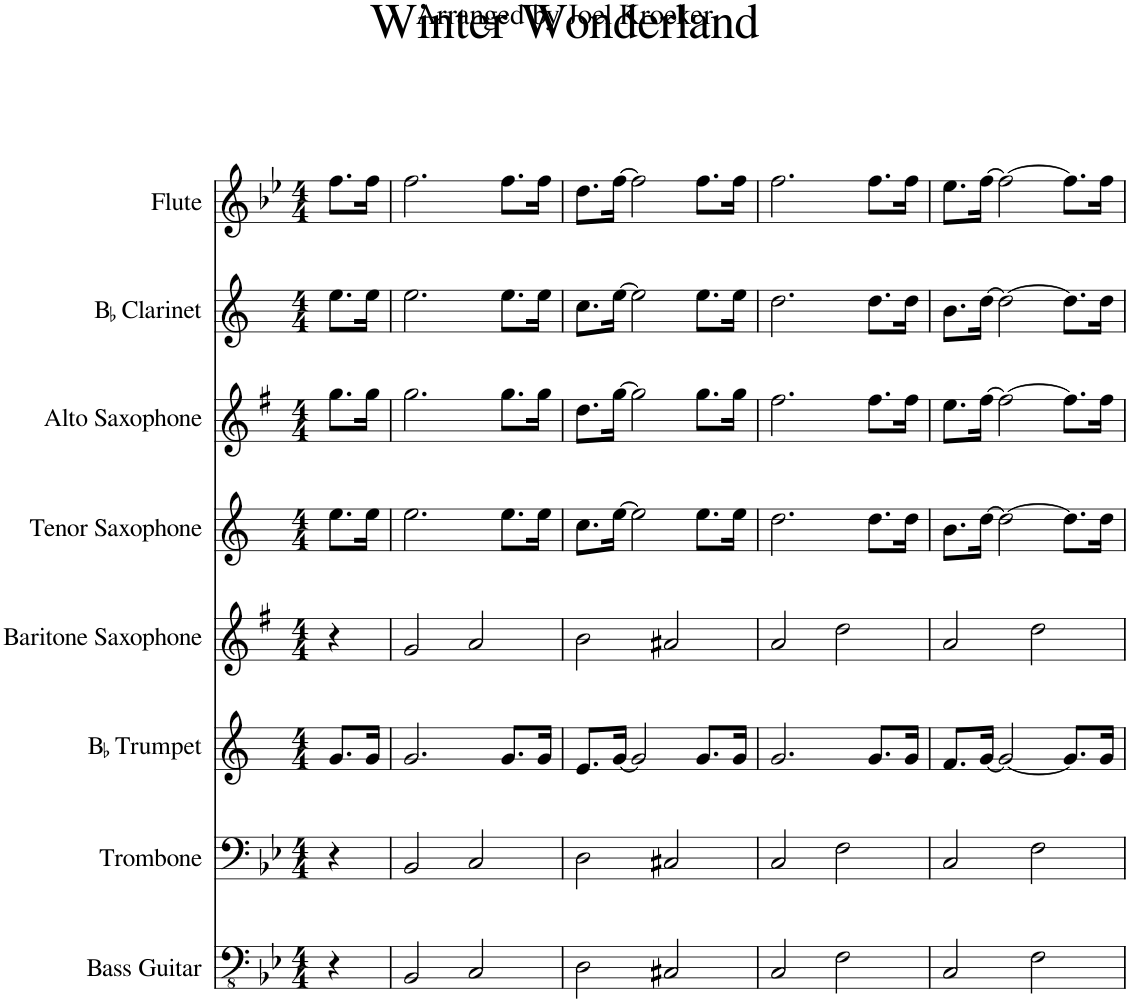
**kern	**kern	**kern	**kern	**kern	**kern	**kern	**kern
*part8	*part7	*part6	*part5	*part4	*part3	*part2	*part1
*staff8	*staff7	*staff6	*staff5	*staff4	*staff3	*staff2	*staff1
*I"Bass Guitar	*I"Trombone	*I"BaccidentalFlat Trumpet	*I"Baritone Saxophone	*I"Tenor Saxophone	*I"Alto Saxophone	*I"BaccidentalFlat Clarinet	*I"Flute
*I'B. Guit.	*I'Trb.	*I'BaccidentalFlat Tpt.	*I'Bar. Sax.	*I'T. Sax.	*I'A. Sax.	*I'BaccidentalFlat Cl.	*I'Fl.
*clefFv4	*clefF4	*clefG2	*clefG2	*clefG2	*clefG2	*clefG2	*clefG2
*	*	*Trd1c2	*Trd12c21	*Trd8c14	*Trd5c9	*Trd1c2	*
*k[b-e-]	*k[b-e-]	*k[]	*k[f#]	*k[]	*k[f#]	*k[]	*k[b-e-]
*M4/4	*M4/4	*M4/4	*M4/4	*M4/4	*M4/4	*M4/4	*M4/4
=	=	=	=	=	=	=	=
4r	4r	8.g/L	4r	8.ee\L	8.gg\L	8.ee\L	8.ff\L
.	.	16g/Jk	.	16ee\Jk	16gg\Jk	16ee\Jk	16ff\Jk
=1	=1	=1	=1	=1	=1	=1	=1
2BBB-/	2BB-/	2.g/	2g/	2.ee\	2.gg\	2.ee\	2.ff\
2CC/	2C/	.	2a/	.	.	.	.
.	.	8.g/L	.	8.ee\L	8.gg\L	8.ee\L	8.ff\L
.	.	16g/Jk	.	16ee\Jk	16gg\Jk	16ee\Jk	16ff\Jk
=2	=2	=2	=2	=2	=2	=2	=2
2DD\	2D\	8.e/L	2b\	8.cc\L	8.dd\L	8.cc\L	8.dd\L
.	.	[16g/Jk	.	[16ee\Jk	[16gg\Jk	[16ee\Jk	[16ff\Jk
.	.	2g/]	.	2ee\]	2gg\]	2ee\]	2ff\]
2CC#X/	2C#X/	.	2a#X/	.	.	.	.
.	.	8.g/L	.	8.ee\L	8.gg\L	8.ee\L	8.ff\L
.	.	16g/Jk	.	16ee\Jk	16gg\Jk	16ee\Jk	16ff\Jk
=3	=3	=3	=3	=3	=3	=3	=3
2CC/	2C/	2.g/	2a/	2.dd\	2.ff#\	2.dd\	2.ff\
2FF\	2F\	.	2dd\	.	.	.	.
.	.	8.g/L	.	8.dd\L	8.ff#\L	8.dd\L	8.ff\L
.	.	16g/Jk	.	16dd\Jk	16ff#\Jk	16dd\Jk	16ff\Jk
=4	=4	=4	=4	=4	=4	=4	=4
2CC/	2C/	8.f/L	2a/	8.b\L	8.ee\L	8.b\L	8.ee-\L
.	.	[16g/Jk	.	[16dd\Jk	[16ff#\Jk	[16dd\Jk	[16ff\Jk
.	.	2g/_	.	2dd\_	2ff#\_	2dd\_	2ff\_
2FF\	2F\	.	2dd\	.	.	.	.
.	.	8.g/L]	.	8.dd\L]	8.ff#\L]	8.dd\L]	8.ff\L]
.	.	16g/Jk	.	16dd\Jk	16ff#\Jk	16dd\Jk	16ff\Jk
=	=	=	=	=	=	=	=
*-	*-	*-	*-	*-	*-	*-	*-
